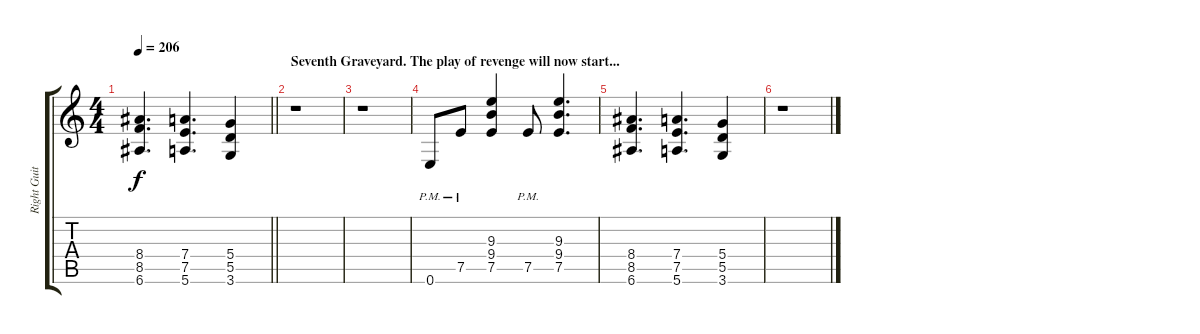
\track ("Right Guitar" "Right Guit") {instrument overdrivenguitar}
\staff {score tabs}
\tuning (E4 B3 G3 D3 A2 E2) {hide}
\ts (4 4)
\tempo 206
\clef g2
\barLineRight lightlight
\ks c
(8.4 8.5 6.6).4{d dy f} (7.4 7.5 5.6).4{d} (5.4 5.5 3.6).4 |
\section ("" "Seventh Graveyard. The play of revenge will now start...")
r.1 |
r.1 |
0.6{pm}.8 7.5{pm}.8 (9.3 9.4 7.5).4 7.5{pm}.8 (9.3 9.4 7.5).4{d} |
(8.4 8.5 6.6).4{d} (7.4 7.5 5.6).4{d} (5.4 5.5 3.6).4 |
r.1
